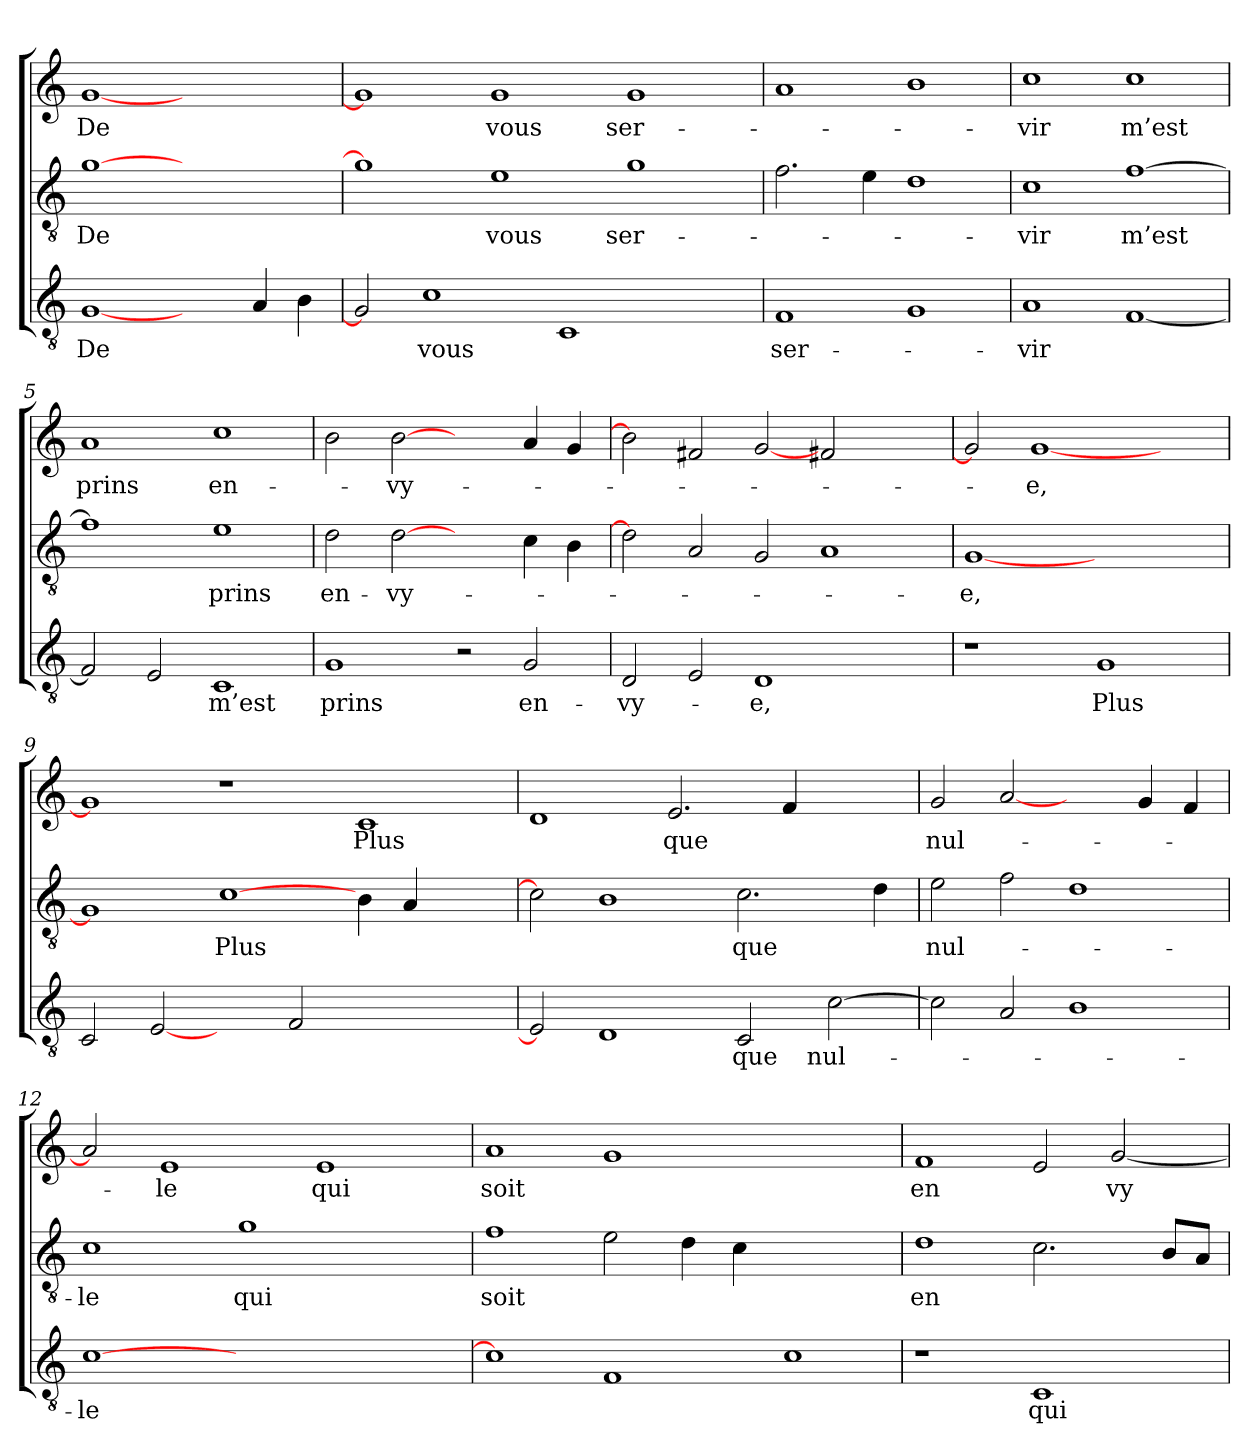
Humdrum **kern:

**kern	**text	**kern	**text	**kern	**text
*part3	*part3	*part2	*part2	*part1	*part1
*staff3	*staff3	*staff2	*staff2	*staff1	*staff1
*clefGv2	*	*clefGv2	*	*clefG2	*
*ITrd7c12	*	*ITrd7c12	*	*	*
*k[]	*	*k[]	*	*k[]	*
=1	=1	=1	=1	=1	=1
[1GG	De	[1G	De	[1g	De
2ryy	.	1ryy	.	1ryy	.
4AA	.	.	.	.	.
4BB	.	.	.	.	.
=2	=2	=2	=2	=2	=2
2GG]	.	1G]	.	1g]	.
1C	vous	.	.	.	.
.	.	1E	vous	1g	vous
1CC	.	.	.	.	.
.	.	1G	ser-	1g	ser-
2ryy	.	.	.	.	.
=3	=3	=3	=3	=3	=3
1FF	ser-	2.F	.	1a	.
.	.	4E	.	.	.
1GG	.	1D	.	1b	.
=4	=4	=4	=4	=4	=4
1AA	-vir	1C	-vir	1cc	-vir
[1FF	.	[1F	m’est	1cc	m’est
=5	=5	=5	=5	=5	=5
2FF]	.	1F]	.	1a	prins
2EE	.	.	.	.	.
1CC	m’est	1E	prins	1cc	en-
!!LO:LB:g=z
=6	=6	=6	=6	=6	=6
1GG	prins	2D	en-	2b	.
.	.	[2D	-vy-	[2b	-vy-
2r	.	2ryy	.	2ryy	.
2GG	en-	4C	.	4a	.
.	.	4BB	.	4g	.
=7	=7	=7	=7	=7	=7
2DD	-vy-	2D]	.	2b]	.
2EE	.	2AA	.	2f#X	.
1DD	-e,	2GG	.	[2g	.
.	.	1AA	.	2f#X	.
2ryy	.	.	.	2ryy	.
=8	=8	=8	=8	=8	=8
1r	.	[1GG	-e,	2g]	.
.	.	.	.	[1g	-e,
1GG	Plus	1ryy	.	.	.
.	.	.	.	2ryy	.
=9	=9	=9	=9	=9	=9
2CC	.	1GG]	.	1g]	.
[2EE	.	.	.	.	.
2ryy	.	[1C	Plus	1r	.
2FF	.	.	.	.	.
1ryy	.	4BB	.	1c	Plus
.	.	4AA	.	.	.
.	.	2ryy	.	.	.
=10	=10	=10	=10	=10	=10
2EE]	.	2C]	.	1d	.
1DD	.	1BB	.	.	.
.	.	.	.	2.e	que
2CC	que	2.C	que	.	.
.	.	.	.	4f	.
[2C	nul-	.	.	2ryy	.
.	.	4D	.	.	.
!!LO:LB:g=z
=11	=11	=11	=11	=11	=11
2C]	.	2E	nul-	2g	nul-
2AA	.	2F	.	[2a	.
1BB	.	1D	.	2ryy	.
.	.	.	.	4g	.
.	.	.	.	4f	.
=12	=12	=12	=12	=12	=12
[1C	-le	1C	-le	2a]	.
.	.	.	.	1e	-le
1.ryy	.	1G	qui	.	.
.	.	.	.	1e	qui
.	.	2ryy	.	.	.
=13	=13	=13	=13	=13	=13
1C]	.	1F	soit	1a	soit
1FF	.	2E	.	1g	.
.	.	4D	.	.	.
.	.	4C	.	.	.
1C	.	1ryy	.	1ryy	.
=14	=14	=14	=14	=14	=14
1r	.	1D	en	1f	en
1CC	qui	2.C	.	2e	.
.	.	.	.	[2g	vy-
.	.	8BBL	.	.	.
.	.	8AAJ	.	.	.
=	=	=	=	=	=
*-	*-	*-	*-	*-	*-
